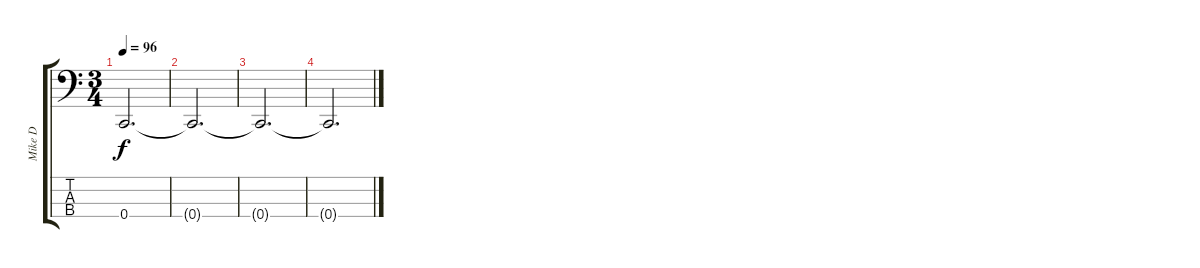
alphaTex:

\track ("Mike D" "Mike D") {instrument electricbasspick}
\staff {score tabs}
\tuning (F2 C2 G1 C1) {hide}
\ts (3 4)
\tempo 96
\clef f4
\ks c
0.4{t}.2{d dy f} |
0.4{t}.2{d} |
0.4{t}.2{d} |
0.4{t}.2{d}
